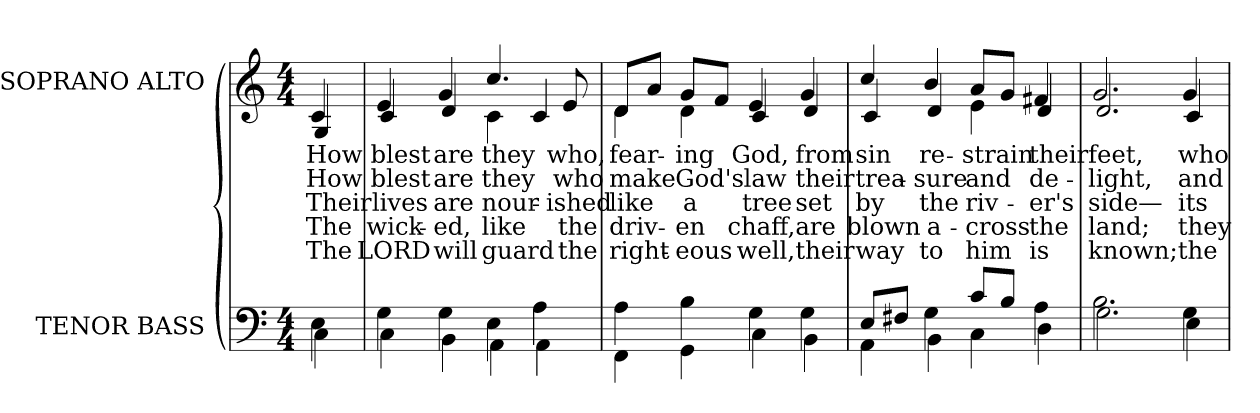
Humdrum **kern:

**kern	**kern	**text	**text	**text	**text	**text
*part2	*part1	*part1	*part1	*part1	*part1	*part1
*staff2	*staff1	*staff1	*staff1	*staff1	*staff1	*staff1
*I"TENOR BASS	*I"SOPRANO ALTO	*	*	*	*	*
*I'T. B.	*I'S. A.	*	*	*	*	*
!!LO:PB:g=z
*clefF4	*clefG2	*	*	*	*	*
*k[]	*k[]	*	*	*	*	*
*C:	*C:	*	*	*	*	*
*M4/4	*M4/4	*	*	*	*	*
=	=	=	=	=	=	=
*^	*	*	*	*	*	*
!	!	!LO:TX:b:cj:t=1	!	!	!	!	!
!	!	!LO:TX:b:cj:t=2	!	!	!	!	!
!	!	!LO:TX:b:cj:t=3	!	!	!	!	!
!	!	!LO:TX:b:cj:t=4	!	!	!	!	!
!	!	!LO:TX:b:cj:t=5	!	!	!	!	!
!	!	!	!LO:LY:b:color=#000000	!LO:LY:b:color=#000000	!LO:LY:b:color=#000000	!LO:LY:b:color=#000000	!LO:LY:b:color=#000000
*	*	*^	*	*	*	*	*
4Ei\	4Ci\	4ci/	4Gi/	How	How	Their	The	The
=	=	=	=	=	=	=	=	=
!	!	!	!	!LO:LY:b:color=#000000	!LO:LY:b:color=#000000	!LO:LY:b:color=#000000	!LO:LY:b:color=#000000	!LO:LY:b:color=#000000
4Gi\	4Ci\	4ei/	4ci/	blest	blest	lives	wick-	LORD
!	!	!	!	!LO:LY:b:color=#000000	!LO:LY:b:color=#000000	!LO:LY:b:color=#000000	!LO:LY:b:color=#000000	!LO:LY:b:color=#000000
4Gi\	4BBi\	4gi/	4di/	are	are	are	-ed,	will
!	!	!	!	!LO:LY:b:color=#000000	!LO:LY:b:color=#000000	!LO:LY:b:color=#000000	!LO:LY:b:color=#000000	!LO:LY:b:color=#000000
4Ei\	4AAi\	4.cci/	4ci\	they	they	nour-	like	guard
4Ai\	4AAi\	.	4ci/	.	.	.	.	.
!	!	!	!	!LO:LY:b:color=#000000	!LO:LY:b:color=#000000	!LO:LY:b:color=#000000	!LO:LY:b:color=#000000	!LO:LY:b:color=#000000
.	.	8ei/	.	who,	who	-ished	the	the
=1	=1	=1	=1	=1	=1	=1	=1	=1
!	!	!	!	!LO:LY:b:color=#000000	!LO:LY:b:color=#000000	!LO:LY:b:color=#000000	!LO:LY:b:color=#000000	!LO:LY:b:color=#000000
4Ai\	4FFi\	8di/L	4di\	fear-	make	like	driv-	right-
.	.	8ai/J	.	.	.	.	.	.
!	!	!	!	!LO:LY:b:color=#000000	!LO:LY:b:color=#000000	!LO:LY:b:color=#000000	!LO:LY:b:color=#000000	!LO:LY:b:color=#000000
4Bi\	4GGi\	8gi/L	4di\	-ing	God's	a	-en	-eous
.	.	8fi/J	.	.	.	.	.	.
!	!	!	!	!LO:LY:b:color=#000000	!LO:LY:b:color=#000000	!LO:LY:b:color=#000000	!LO:LY:b:color=#000000	!LO:LY:b:color=#000000
4Gi\	4Ci\	4ei/	4ci/	God,	law	tree	chaff,	well,
!	!	!	!	!LO:LY:b:color=#000000	!LO:LY:b:color=#000000	!LO:LY:b:color=#000000	!LO:LY:b:color=#000000	!LO:LY:b:color=#000000
4Gi\	4BBi\	4gi/	4di/	from	their	set	are	their
!!LO:LB:g=z	!!
=2	=2	=2	=2	=2	=2	=2	=2	=2
!	!	!	!	!LO:LY:b:color=#000000	!LO:LY:b:color=#000000	!LO:LY:b:color=#000000	!LO:LY:b:color=#000000	!LO:LY:b:color=#000000
8Ei/L	4AAi\	4cci/	4ci/	sin	trea-	by	blown	way
8F#Xi/J	.	.	.	.	.	.	.	.
!	!	!	!	!LO:LY:b:color=#000000	!LO:LY:b:color=#000000	!LO:LY:b:color=#000000	!LO:LY:b:color=#000000	!LO:LY:b:color=#000000
4Gi\	4BBi\	4bi/	4di/	re-	-sure	the	a-	to
!	!	!	!	!LO:LY:b:color=#000000	!LO:LY:b:color=#000000	!LO:LY:b:color=#000000	!LO:LY:b:color=#000000	!LO:LY:b:color=#000000
8ci/L	4Ci\	8ai/L	4ei\	-strain	and	riv-	-cross	him
8Bi/J	.	8gi/J	.	.	.	.	.	.
!	!	!	!	!LO:LY:b:color=#000000	!LO:LY:b:color=#000000	!LO:LY:b:color=#000000	!LO:LY:b:color=#000000	!LO:LY:b:color=#000000
4Ai\	4Di\	4f#Xi/	4di/	their	de-	-er's	the	is
=3	=3	=3	=3	=3	=3	=3	=3	=3
!	!	!	!	!LO:LY:b:color=#000000	!LO:LY:b:color=#000000	!LO:LY:b:color=#000000	!LO:LY:b:color=#000000	!LO:LY:b:color=#000000
2.Bi\	2.Gi\	2.gi/	2.di/	feet,	-light,	side—	land;	known;
!	!	!	!	!LO:LY:b:color=#000000	!LO:LY:b:color=#000000	!LO:LY:b:color=#000000	!LO:LY:b:color=#000000	!LO:LY:b:color=#000000
4Gi\	4Ei\	4gi/	4ci/	who	and	its	they	the
*v	*v	*	*	*	*	*	*	*
*	*v	*v	*	*	*	*	*
=	=	=	=	=	=	=
*-	*-	*-	*-	*-	*-	*-
